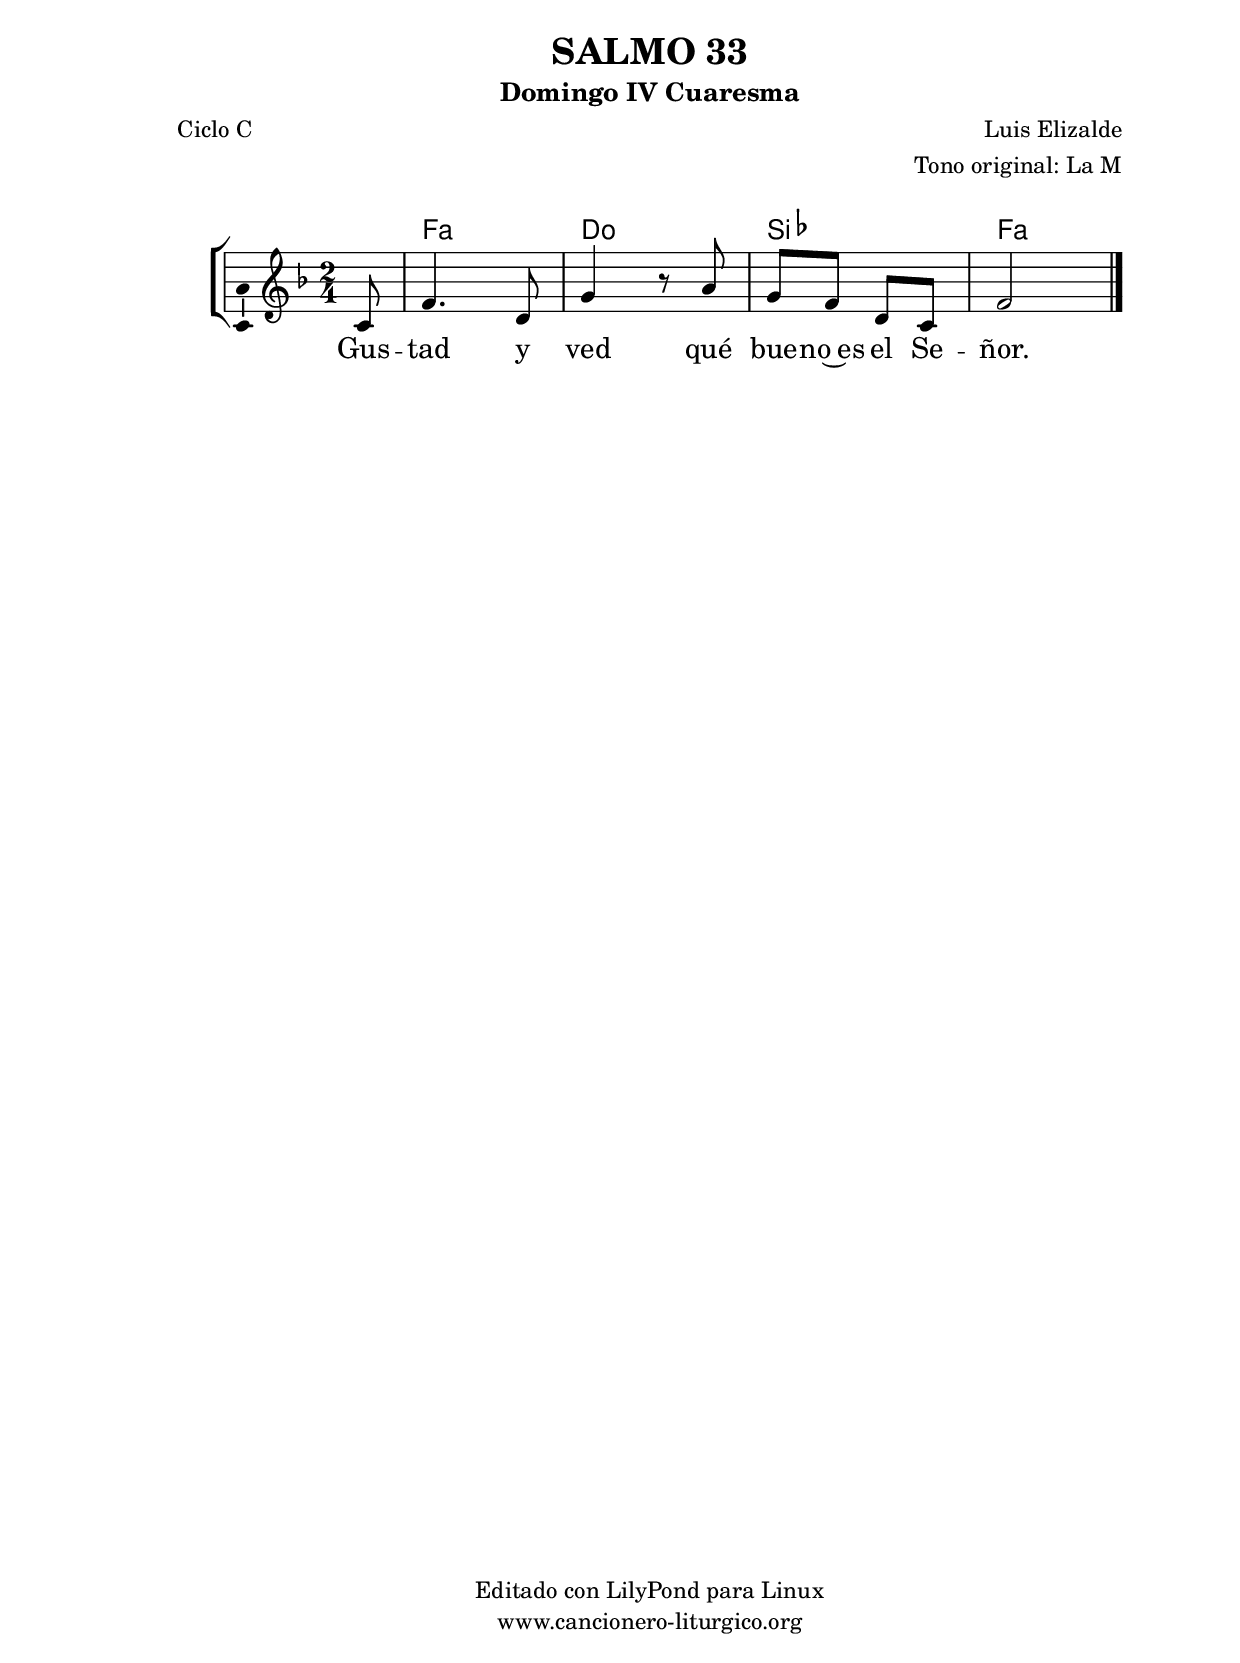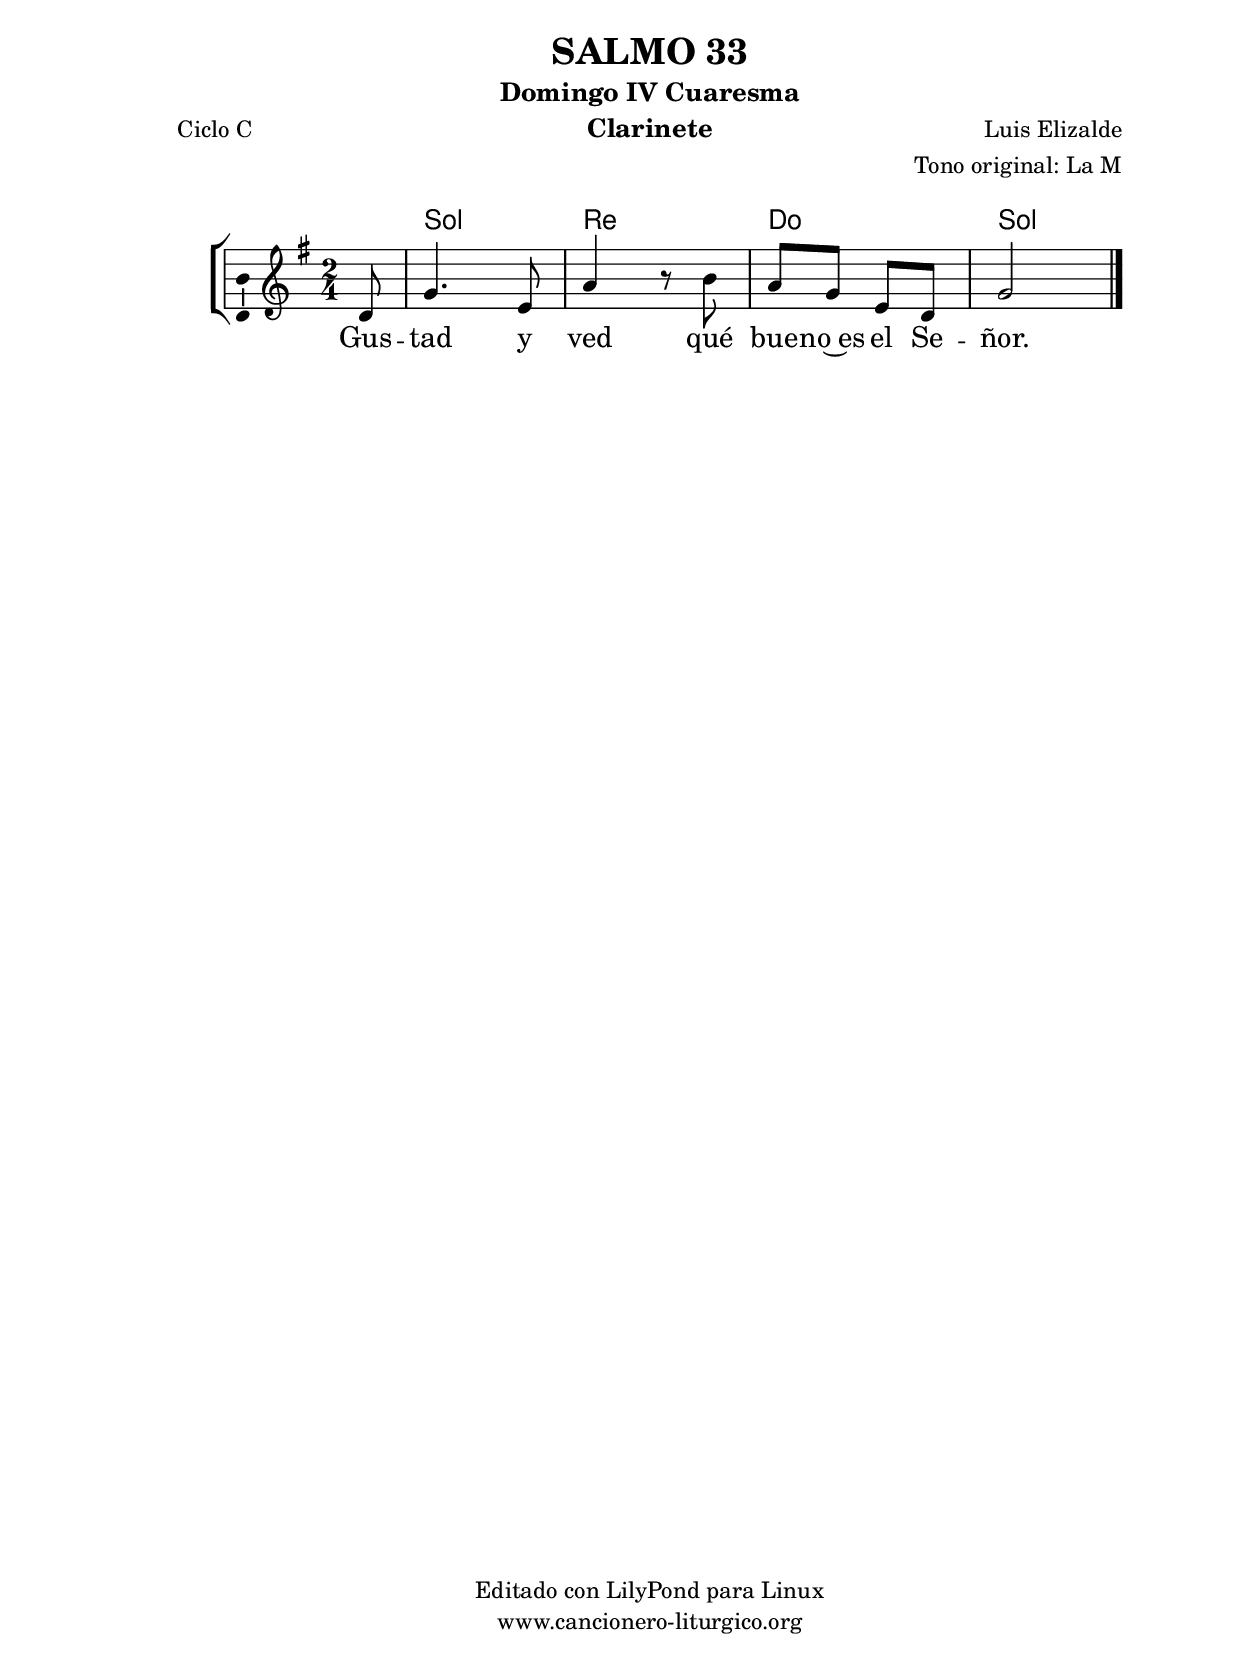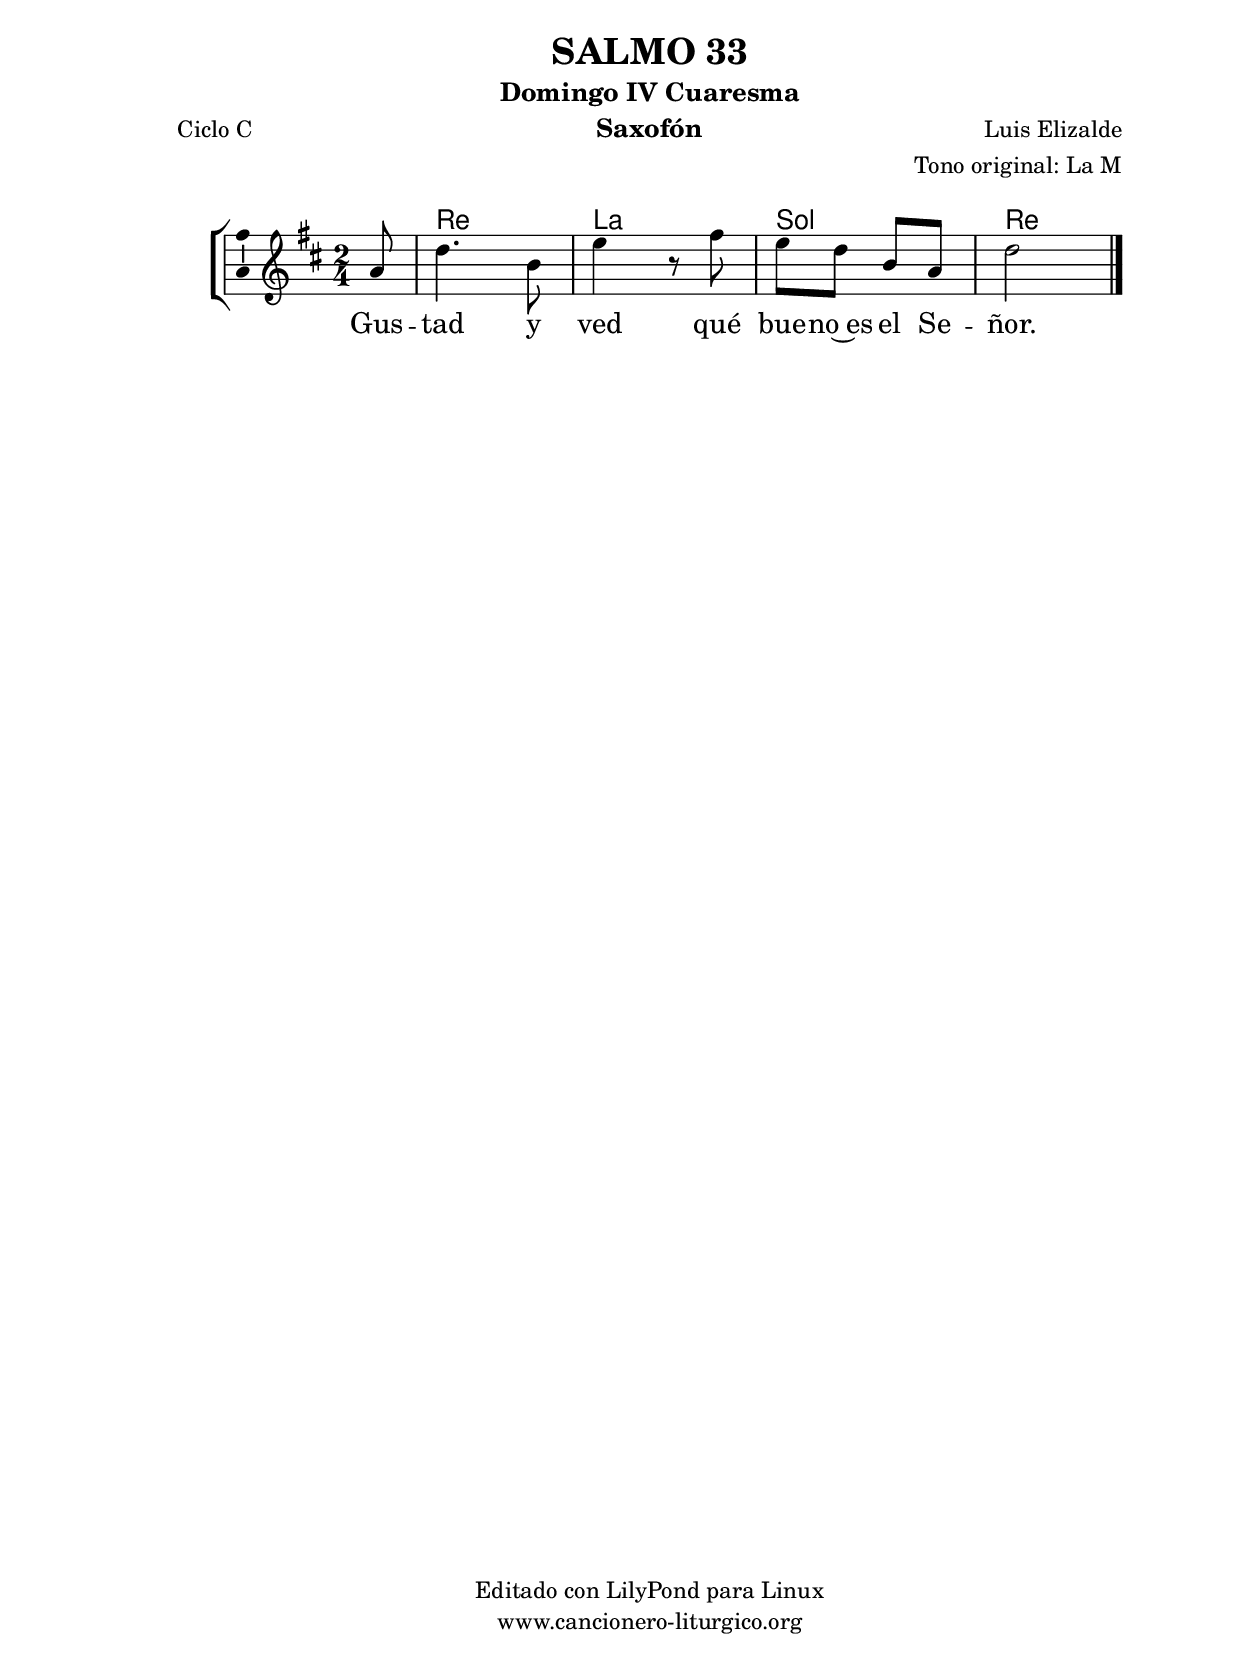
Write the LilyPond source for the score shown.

%
%para convertir .midi en .wav:
%timidity filename.midi -Ow -o finename.wav
%
%
%Para convertir de .wav a .mp3:
%lame -h -m j filename.wav
%
%
%para escuchar el midi:
%timidity nombrefichero.midi
%


%versión de lilypond para la que se ha escrito esta partitura:
\version "2.16.0"

	%Tamaño papel
	#(set-default-paper-size "a4")
	%Tamaño partitura
	#(set-global-staff-size 20)
	%No responde al pulsar sobre una nota
	#(ly:set-option 'point-and-click #f)

%parámetros del encabezamiento:
\header {
	title = "SALMO 33"
	subtitle = "Domingo IV Cuaresma"
	composer = "Luis Elizalde"
	poet = "Ciclo C"
	meter = ""
	arranger = "Tono original: La M"
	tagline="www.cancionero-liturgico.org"
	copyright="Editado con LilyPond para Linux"
	tiempo = "Cuaresma"
	usos = "Salmo"
	letra = "Gustad y ved qué bueno es el Señor."
	}

%parámetros asociados al papel:
\paper  {
	oddHeaderMarkup = \markup {\fill-line { \on-the-fly #not-first-page \fromproperty #'header:title \on-the-fly #not-first-page \fromproperty #'header:composer }}
	evenHeaderMarkup = \markup {\fill-line { \fromproperty #'header:composer \fromproperty #'header:title }}
	#(set-paper-size "a4")
	print-page-number = ##f
	first-page-number = 1
	print-first-page-number = ##f
%	head-separation = 3.0 \cm
	top-margin = 2.0 \cm
	bottom-margin = 0.5\cm
%%%	bottom-margin = -1.0\cm
	left-margin = 3.0 \cm
	line-width = 16.0 \cm 
	indent = 8\mm
	interscoreline = 2.\mm
	between-system-space = 15\mm
%	para que las partituras no llenen la hoja:
	ragged-bottom = ##t
%	idem para la última hoja:
	ragged-last-bottom = ##f
%	para que las partituras llenen el ancho del papel:
	ragged-last = ##f
	after-title-space = 2.5 \cm
%page-count=1
%system-count=8

	%Flexible Vertical Spacing
%	markup-markup-spacing =
%	#'((basic-distance . 15) (minimum-distance . 15) (padding . 3))
	markup-system-spacing =
	#'((basic-distance . 15) (minimum-distance . 15) (padding . 3))
	system-system-spacing =
	#'((basic-distance . 15) (minimum-distance . 15) (padding . 3))
	score-system-spacing =
	#'((basic-distance . 15) (minimum-distance . 15) (padding . 5))
%	top-system-spacing = % header
%	#'((basic-distance . 8) (minimum-distance . 0) (padding . 3))
%	top-markup-spacing =
%	#'((basic-distance . 20) (minimum-distance . 20) (padding . 3))
	last-bottom-spacing = % footer
	#'((basic-distance . 5) (minimum-distance . 5) (padding . 3))
%	score-markup-spacing =
%	#'((basic-distance . 16) (minimum-distance . 13) (padding . 3))

	}


%parámetros que afectan a toda la partitura:
global =  {
	%clave de sol (G):
	\clef G
	%armadura:
	\transpose a f
	\key a \major
	\tempo 4=100
	\set Score.tempoHideNote = ##t
	}


acordes = {
	\italianChords
	\chordmode {
	\transpose a f
{
s8
a2 e d a
	}
	}
}


melodia = 
	\transpose a f
{
	\relative c'{
	\time 2/4

	\partial 8*1

e8
a4. fis8
b4 r8 cis8
b8 a fis e
a2

	\bar "|."
	}
	}


texto = \lyricmode {
Gus -- tad y ved qué bue -- no~es el Se -- ñor.
	}


acordesStaff = \context ChordNames = acordesStaff <<
	\set chordChanges = ##t
	\acordes
	>>


vozStaff = \context Voice = vozStaff
\with {\consists "Ambitus_engraver"}
<<
%	\set Staff.instrumentName = ""
%	\set Staff.shortInstrumentName = ""
%	\set Staff.midiInstrument = #"clarinet"
%	\set Staff.midiInstrument = #"cello"
%	\set Staff.midiInstrument = #"flute"
	\set Staff.midiInstrument = #"electric guitar (jazz)"
%	\set Staff.midiInstrument = #"english horn"
%	\set Staff.midiInstrument = #"violin"
%	\set Staff.midiInstrument = #"glockenspiel"
	\set Staff.midiMinimumVolume = #0.7
	\set Staff.midiMaximumVolume = #0.9
	\global
	\melodia
	>>


textoStaff = \context Lyrics = textoStaff <<
	\lyricsto vozStaff \texto
	>>

\book {
	\score {
		\context ChoirStaff {
			\override StaffGroup.SystemStartBracket #'collapse-height = #1
			\override Score.SystemStartBar #'collapse-height = #1
			<<
			\acordesStaff
			\vozStaff
			\textoStaff
			>>
			}
		\layout {
	    		\context {
				\Lyrics
				\override LyricText #'font-size = #2
				}
	   		 \context {
				\Score
				%fontSize = #3
				\override StaffSymbol #'staff-space = #(magstep +3)
				%\override Beam #'thickness = #0.55
				%\override SpacingSpanner #'spacing-increment = #1.0
				%\override Slur #'height-limit = #1.5
				}
			}
		}
	\score {
		\unfoldRepeats
		\context ChoirStaff {
			<<
			\acordesStaff
			\vozStaff
			>>
			}
		\midi {
	  		\context {
	  			\Score
				tempoWholesPerMinute = #(ly:make-moment 70 4)
				}
			}
		}
	}

%Partitura para clarinete
#(define output-suffix "C")
\book {
	\header{
		instrument = "Clarinete"
		}
	\score {
		\context ChoirStaff {
			\override StaffGroup.SystemStartBracket #'collapse-height = #1
			\override Score.SystemStartBar #'collapse-height = #1
\transpose c d
			<<
			\acordesStaff
			\vozStaff
			\textoStaff
			>>
			}
		\layout {
	    		\context {
				\Lyrics
				\override LyricText #'font-size = #2
				}
	   		 \context {
				\Score
				%fontSize = #3
				\override StaffSymbol #'staff-space = #(magstep +3)
				%\override Beam #'thickness = #0.55
				%\override SpacingSpanner #'spacing-increment = #1.0
				%\override Slur #'height-limit = #1.5
				}
			}
		}
	}

%Partitura para saxofón
#(define output-suffix "S")
\book {
	\header{
		instrument = "Saxofón"
		}
	\score {
		\context ChoirStaff {
			\override StaffGroup.SystemStartBracket #'collapse-height = #1
			\override Score.SystemStartBar #'collapse-height = #1
\transpose c a
			<<
			\acordesStaff
			\vozStaff
			\textoStaff
			>>
			}
		\layout {
	    		\context {
				\Lyrics
				\override LyricText #'font-size = #2
				}
	   		 \context {
				\Score
				%fontSize = #3
				\override StaffSymbol #'staff-space = #(magstep +3)
				%\override Beam #'thickness = #0.55
				%\override SpacingSpanner #'spacing-increment = #1.0
				%\override Slur #'height-limit = #1.5
				}
			}
		}
	}

